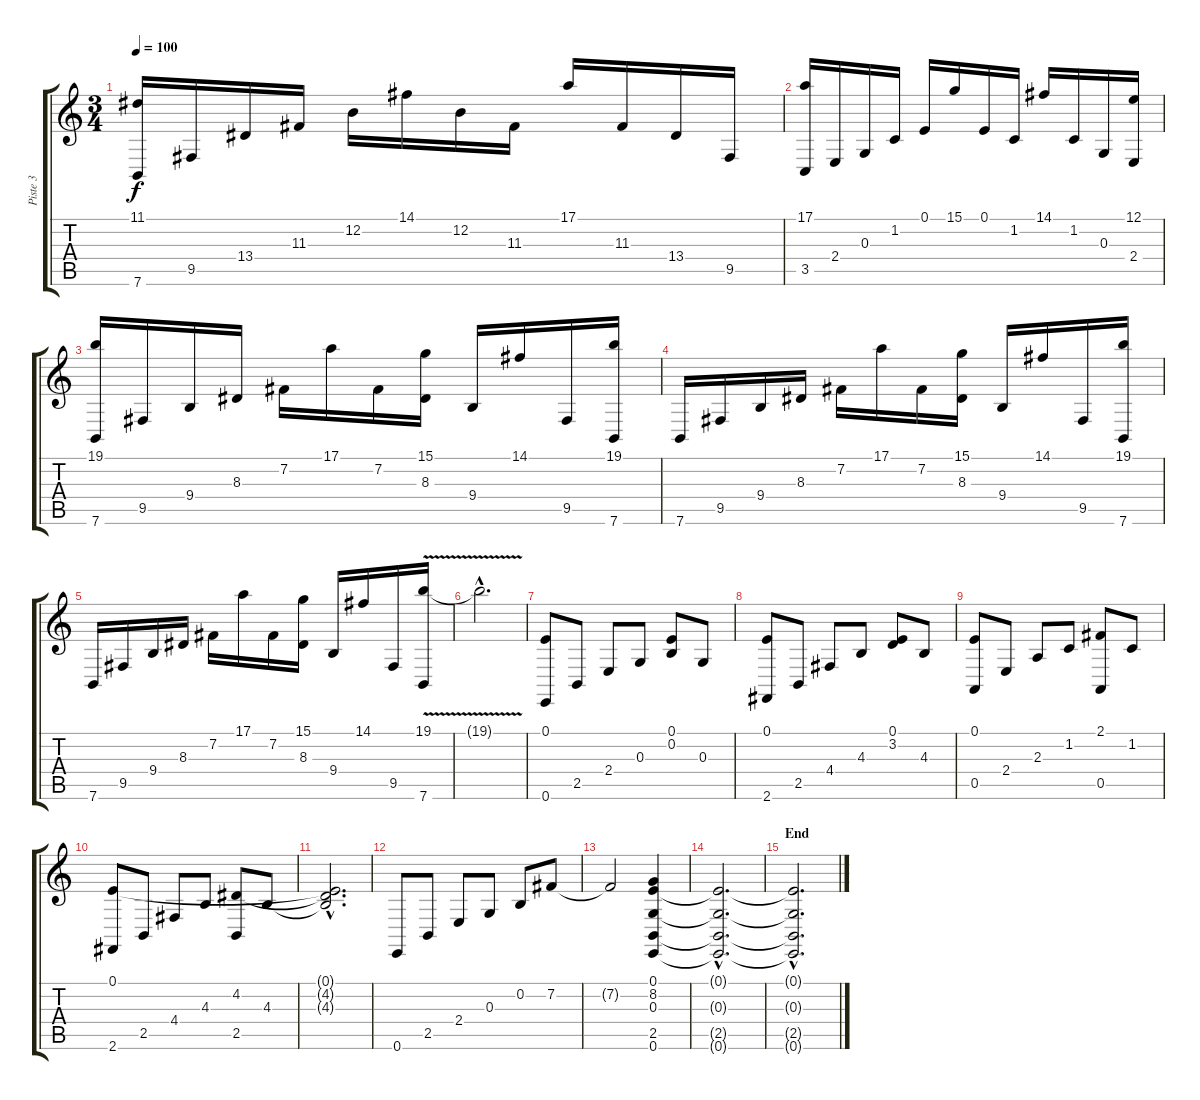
\track ("Piste 3" "Piste 3") {instrument orchestralharp}
\staff {score tabs}
\tuning (E4 B3 G3 D3 A2 E2) {hide}
\ts (3 4)
\tempo 100
\clef g2
\ks c
(11.1 7.6).16{dy f} 9.5.16 13.4.16 11.3.16 12.2.16 14.1.16 12.2.16 11.3.16 17.1.16 11.3.16 13.4.16 9.5.16 |
(17.1 3.5).16 2.4.16 0.3.16 1.2.16 0.1.16 15.1.16 0.1.16 1.2.16 14.1.16 1.2.16 0.3.16 (12.1 2.4).16 |
(19.1 7.6).16 9.5.16 9.4.16 8.3.16 7.2.16 17.1.16 7.2.16 (15.1 8.3).16 9.4.16 14.1.16 9.5.16 (19.1 7.6).16 |
7.6.16 9.5.16 9.4.16 8.3.16 7.2.16 17.1.16 7.2.16 (15.1 8.3).16 9.4.16 14.1.16 9.5.16 (19.1 7.6).16 |
7.6.16 9.5.16 9.4.16 8.3.16 7.2.16 17.1.16 7.2.16 (15.1 8.3).16 9.4.16 14.1.16 9.5.16 (19.1{v} 7.6).16 |
19.1{hac t}.2{d} |
(0.1 0.6).8 2.5.8 2.4.8 0.3.8 (0.1 0.2).8 0.3.8 |
(0.1 2.6).8 2.5.8 4.4.8 4.3.8 (0.1 3.2).8 4.3.8 |
(0.1 0.5).8 2.4.8 2.3.8 1.2.8 (2.1 0.5).8 1.2.8 |
(0.1 2.6).8 2.5.8 4.4.8 4.3.8 (4.2 2.5).8 4.3.8 |
(0.1{hac t} 4.2{hac t} 4.3{hac t}).2{d} |
0.6.8 2.5.8 2.4.8 0.3.8 0.2.8 7.2.8 |
7.2{t}.2 (0.1 8.2 0.3 2.5 0.6).4 |
(0.1{hac t} 0.3{hac t} 2.5{hac t} 0.6{hac t}).2{d} |
\section ("" "End")
(0.1{hac t} 0.3{hac t} 2.5{hac t} 0.6{hac t}).2{d}
